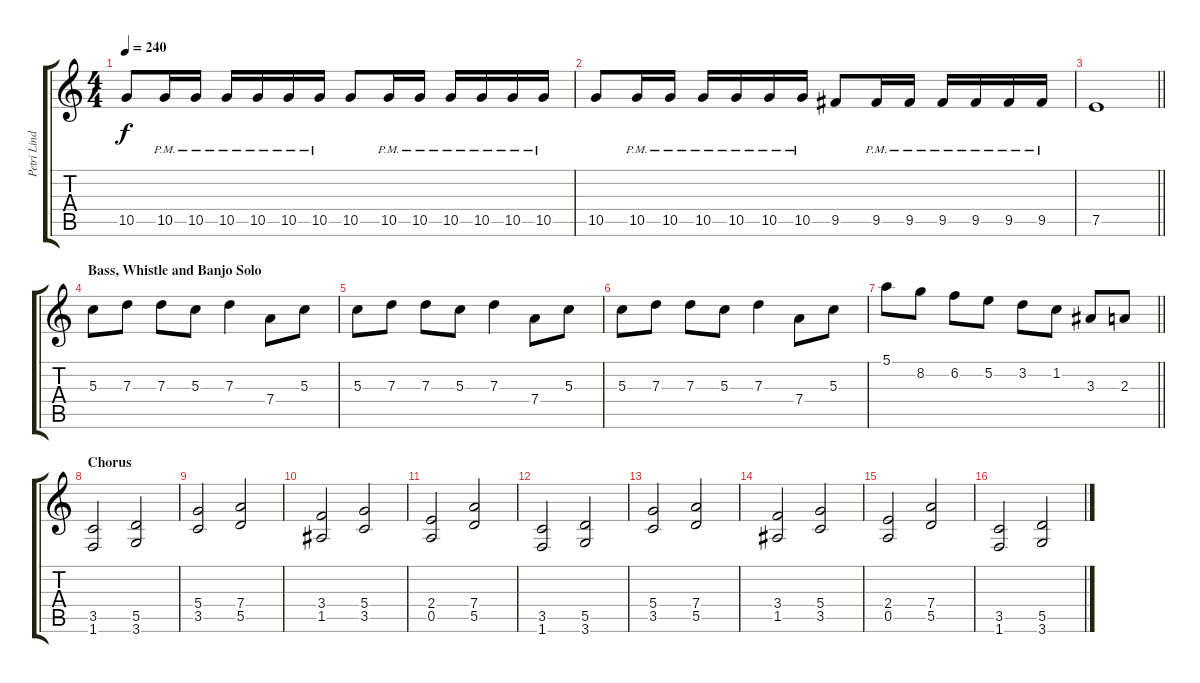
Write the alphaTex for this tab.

\track ("Petri Lindroos" "Petri Lind") {instrument distortionguitar}
\staff {score tabs}
\tuning (E4 B3 G3 D3 A2 E2) {hide}
\ts (4 4)
\tempo 240
\clef g2
\ks c
10.5.8{dy f} 10.5{pm}.16 10.5{pm}.16 10.5{pm}.16 10.5{pm}.16 10.5{pm}.16 10.5{pm}.16 10.5.8 10.5{pm}.16 10.5{pm}.16 10.5{pm}.16 10.5{pm}.16 10.5{pm}.16 10.5{pm}.16 |
10.5.8 10.5{pm}.16 10.5{pm}.16 10.5{pm}.16 10.5{pm}.16 10.5{pm}.16 10.5{pm}.16 9.5.8 9.5{pm}.16 9.5{pm}.16 9.5{pm}.16 9.5{pm}.16 9.5{pm}.16 9.5{pm}.16 |
\barLineRight lightlight
7.5.1 |
\section ("" "Bass, Whistle and Banjo Solo")
5.3.8 7.3.8 7.3.8 5.3.8 7.3.4 7.4.8 5.3.8 |
5.3.8 7.3.8 7.3.8 5.3.8 7.3.4 7.4.8 5.3.8 |
5.3.8 7.3.8 7.3.8 5.3.8 7.3.4 7.4.8 5.3.8 |
\barLineRight lightlight
5.1.8 8.2.8 6.2.8 5.2.8 3.2.8 1.2.8 3.3.8 2.3.8 |
\section ("" "Chorus")
(3.5 1.6).2 (5.5 3.6).2 |
(5.4 3.5).2 (7.4 5.5).2 |
(3.4 1.5).2 (5.4 3.5).2 |
(2.4 0.5).2 (7.4 5.5).2 |
(3.5 1.6).2 (5.5 3.6).2 |
(5.4 3.5).2 (7.4 5.5).2 |
(3.4 1.5).2 (5.4 3.5).2 |
(2.4 0.5).2 (7.4 5.5).2 |
(3.5 1.6).2 (5.5 3.6).2
